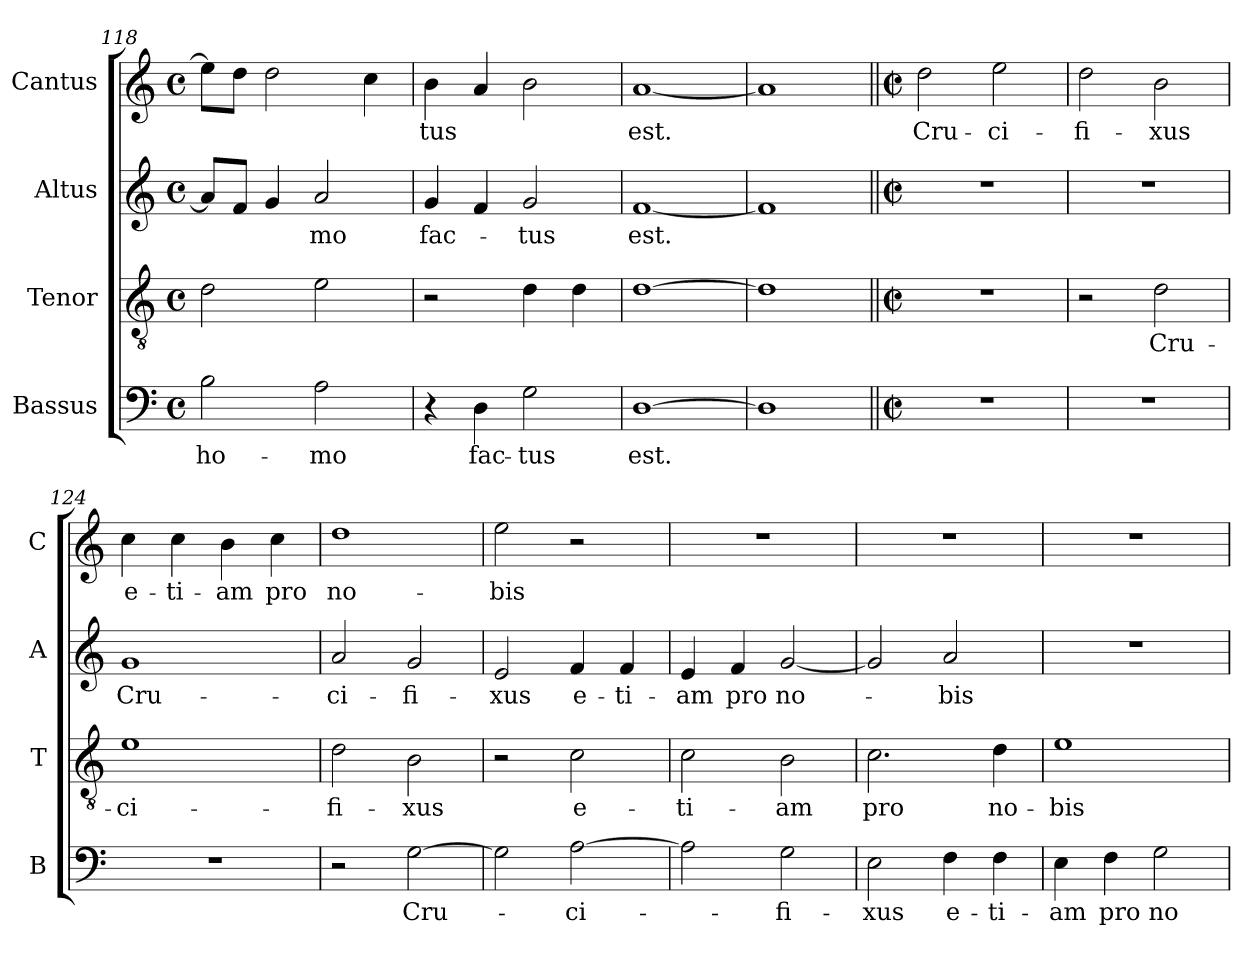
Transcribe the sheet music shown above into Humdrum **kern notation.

**kern	**text	**kern	**text	**kern	**text	**kern	**text
*part4	*part4	*part3	*part3	*part2	*part2	*part1	*part1
*staff4	*staff4	*staff3	*staff3	*staff2	*staff2	*staff1	*staff1
*I"Bassus	*	*I"Tenor	*	*I"Altus	*	*I"Cantus	*
*I'B	*	*I'T	*	*I'A	*	*I'C	*
*clefF4	*	*clefGv2	*	*clefG2	*	*clefG2	*
*k[]	*	*k[]	*	*k[]	*	*k[]	*
*C:	*	*C:	*	*C:	*	*C:	*
*M4/4	*	*M4/4	*	*M4/4	*	*M4/4	*
*met(c)	*	*met(c)	*	*met(c)	*	*met(c)	*
=118	=118	=118	=118	=118	=118	=118	=118
!	!LO:LY:b	!	!	!	!	!	!
2B\	ho-	2d\	.	8a/L]	.	8ee\L]	.
.	.	.	.	8f/J	.	8dd\J	.
.	.	.	.	4g/	.	2dd\	.
!	!LO:LY:b	!	!	!	!	!	!
!	!	!	!	!	!LO:LY:b	!	!
2A\	-mo	2e\	.	2a/	-mo	.	.
.	.	.	.	.	.	4cc\	.
=119	=119	=119	=119	=119	=119	=119	=119
!	!	!	!	!	!LO:LY:b	!	!
!	!	!	!	!	!	!	!LO:LY:b
4r	.	2r	.	4g/	fac-	4b\	-tus
!	!LO:LY:b	!	!	!	!	!	!
4D\	fac-	.	.	4f/	.	4a/	.
!	!LO:LY:b	!	!	!	!	!	!
!	!	!	!	!	!LO:LY:b	!	!
2G\	-tus	4d\	.	2g/	-tus	2b\	.
.	.	4d\	.	.	.	.	.
=120	=120	=120	=120	=120	=120	=120	=120
!	!LO:LY:b	!	!	!	!	!	!
!	!	!	!	!	!LO:LY:b	!	!
!	!	!	!	!	!	!	!LO:LY:b
[1D	est.	[1d	.	[1f	est.	[1a	est.
=121	=121	=121	=121	=121	=121	=121	=121
1D]	.	1d]	.	1f]	.	1a]	.
!!LO:LB:g=z
=122||	=122||	=122||	=122||	=122||	=122||	=122||	=122||
*M2/2	*	*M2/2	*	*M2/2	*	*M2/2	*
*met(c|)	*	*met(c|)	*	*met(c|)	*	*met(c|)	*
!	!	!	!	!	!	!	!LO:LY:b
1r	.	1r	.	1r	.	2dd\	Cru-
!	!	!	!	!	!	!	!LO:LY:b
.	.	.	.	.	.	2ee\	-ci-
=123	=123	=123	=123	=123	=123	=123	=123
!	!	!	!	!	!	!	!LO:LY:b
1r	.	2r	.	1r	.	2dd\	-fi-
!	!	!	!LO:LY:b	!	!	!	!
!	!	!	!	!	!	!	!LO:LY:b
.	.	2d\	Cru-	.	.	2b\	-xus
=124	=124	=124	=124	=124	=124	=124	=124
!	!	!	!LO:LY:b	!	!	!	!
!	!	!	!	!	!LO:LY:b	!	!
!	!	!	!	!	!	!	!LO:LY:b
1r	.	1e	-ci-	1g	Cru-	4cc\	e-
!	!	!	!	!	!	!	!LO:LY:b
.	.	.	.	.	.	4cc\	-ti-
!	!	!	!	!	!	!	!LO:LY:b
.	.	.	.	.	.	4b\	-am
!	!	!	!	!	!	!	!LO:LY:b
.	.	.	.	.	.	4cc\	pro
=125	=125	=125	=125	=125	=125	=125	=125
!	!	!	!LO:LY:b	!	!	!	!
!	!	!	!	!	!LO:LY:b	!	!
!	!	!	!	!	!	!	!LO:LY:b
2r	.	2d\	-fi-	2a/	-ci-	1dd	no-
!	!LO:LY:b	!	!	!	!	!	!
!	!	!	!LO:LY:b	!	!	!	!
!	!	!	!	!	!LO:LY:b	!	!
[2G\	Cru-	2B\	-xus	2g/	-fi-	.	.
=126	=126	=126	=126	=126	=126	=126	=126
!	!	!	!	!	!LO:LY:b	!	!
!	!	!	!	!	!	!	!LO:LY:b
2G\]	.	2r	.	2e/	-xus	2ee\	-bis
!	!LO:LY:b	!	!	!	!	!	!
!	!	!	!LO:LY:b	!	!	!	!
!	!	!	!	!	!LO:LY:b	!	!
[2A\	-ci-	2c\	e-	4f/	e-	2r	.
!	!	!	!	!	!LO:LY:b	!	!
.	.	.	.	4f/	-ti-	.	.
=127	=127	=127	=127	=127	=127	=127	=127
!	!	!	!LO:LY:b	!	!	!	!
!	!	!	!	!	!LO:LY:b	!	!
2A\]	.	2c\	-ti-	4e/	-am	1r	.
!	!	!	!	!	!LO:LY:b	!	!
.	.	.	.	4f/	pro	.	.
!	!LO:LY:b	!	!	!	!	!	!
!	!	!	!LO:LY:b	!	!	!	!
!	!	!	!	!	!LO:LY:b	!	!
2G\	-fi-	2B\	-am	[2g/	no-	.	.
=128	=128	=128	=128	=128	=128	=128	=128
!	!LO:LY:b	!	!	!	!	!	!
!	!	!	!LO:LY:b	!	!	!	!
2E\	-xus	2.c\	pro	2g/]	.	1r	.
!	!LO:LY:b	!	!	!	!	!	!
!	!	!	!	!	!LO:LY:b	!	!
4F\	e-	.	.	2a/	-bis	.	.
!	!LO:LY:b	!	!	!	!	!	!
!	!	!	!LO:LY:b	!	!	!	!
4F\	-ti-	4d\	no-	.	.	.	.
=129	=129	=129	=129	=129	=129	=129	=129
!	!LO:LY:b	!	!	!	!	!	!
!	!	!	!LO:LY:b	!	!	!	!
4E\	-am	1e	-bis	1r	.	1r	.
!	!LO:LY:b	!	!	!	!	!	!
4F\	pro	.	.	.	.	.	.
!	!LO:LY:b	!	!	!	!	!	!
2G\	no-	.	.	.	.	.	.
=	=	=	=	=	=	=	=
*-	*-	*-	*-	*-	*-	*-	*-
